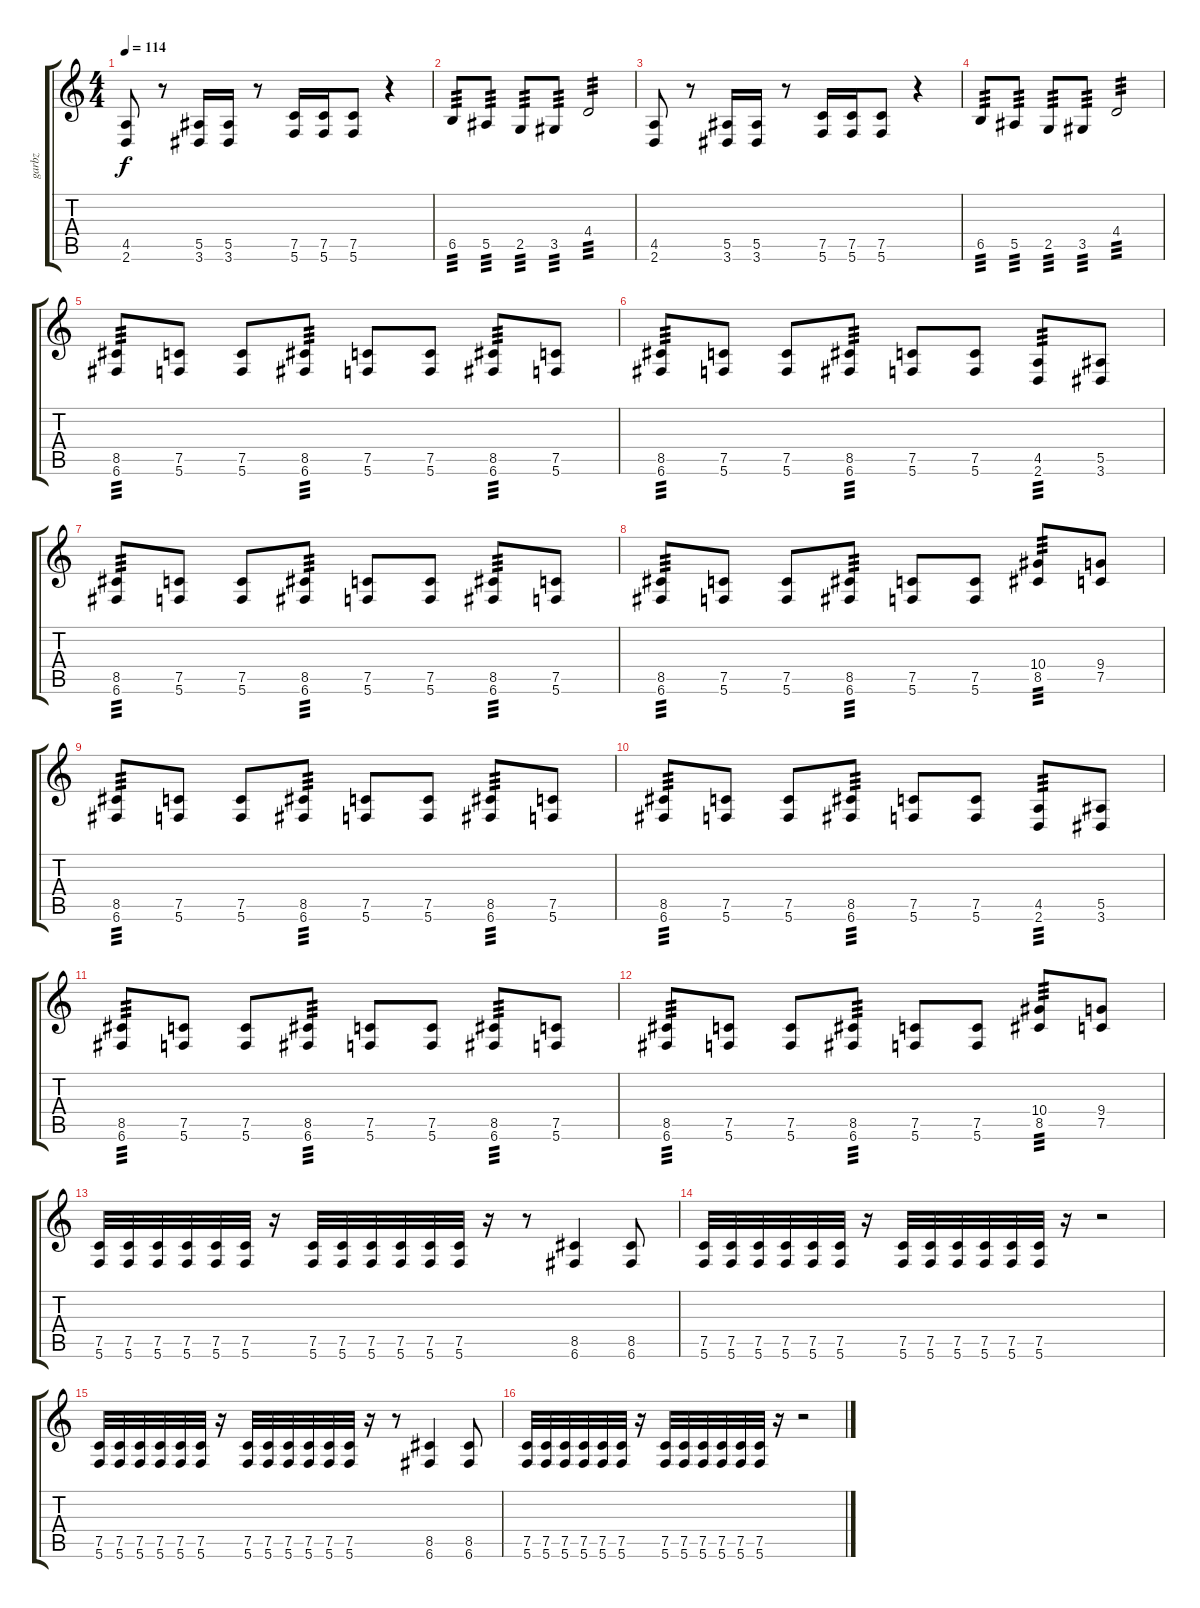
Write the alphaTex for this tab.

\track ("garbz" "garbz") {solo instrument distortionguitar}
\staff {score tabs}
\tuning (C4 G3 Eb3 Bb2 F2 C2) {hide}
\ts (4 4)
\tempo 114
\clef g2
\ks c
(4.5 2.6).8{dy f} r.8 (5.5 3.6).16 (5.5 3.6).16 r.8 (7.5 5.6).16 (7.5 5.6).16 (7.5 5.6).8 r.4 |
6.5.8{tp 3} 5.5.8{tp 3} 2.5.8{tp 3} 3.5.8{tp 3} 4.4.2{tp 3} |
(4.5 2.6).8 r.8 (5.5 3.6).16 (5.5 3.6).16 r.8 (7.5 5.6).16 (7.5 5.6).16 (7.5 5.6).8 r.4 |
6.5.8{tp 3} 5.5.8{tp 3} 2.5.8{tp 3} 3.5.8{tp 3} 4.4.2{tp 3} |
(8.5 6.6).8{tp 3} (7.5 5.6).8 (7.5 5.6).8 (8.5 6.6).8{tp 3} (7.5 5.6).8 (7.5 5.6).8 (8.5 6.6).8{tp 3} (7.5 5.6).8 |
(8.5 6.6).8{tp 3} (7.5 5.6).8 (7.5 5.6).8 (8.5 6.6).8{tp 3} (7.5 5.6).8 (7.5 5.6).8 (4.5 2.6).8{tp 3} (5.5 3.6).8 |
(8.5 6.6).8{tp 3} (7.5 5.6).8 (7.5 5.6).8 (8.5 6.6).8{tp 3} (7.5 5.6).8 (7.5 5.6).8 (8.5 6.6).8{tp 3} (7.5 5.6).8 |
(8.5 6.6).8{tp 3} (7.5 5.6).8 (7.5 5.6).8 (8.5 6.6).8{tp 3} (7.5 5.6).8 (7.5 5.6).8 (10.4 8.5).8{tp 3} (9.4 7.5).8 |
(8.5 6.6).8{tp 3} (7.5 5.6).8 (7.5 5.6).8 (8.5 6.6).8{tp 3} (7.5 5.6).8 (7.5 5.6).8 (8.5 6.6).8{tp 3} (7.5 5.6).8 |
(8.5 6.6).8{tp 3} (7.5 5.6).8 (7.5 5.6).8 (8.5 6.6).8{tp 3} (7.5 5.6).8 (7.5 5.6).8 (4.5 2.6).8{tp 3} (5.5 3.6).8 |
(8.5 6.6).8{tp 3} (7.5 5.6).8 (7.5 5.6).8 (8.5 6.6).8{tp 3} (7.5 5.6).8 (7.5 5.6).8 (8.5 6.6).8{tp 3} (7.5 5.6).8 |
(8.5 6.6).8{tp 3} (7.5 5.6).8 (7.5 5.6).8 (8.5 6.6).8{tp 3} (7.5 5.6).8 (7.5 5.6).8 (10.4 8.5).8{tp 3} (9.4 7.5).8 |
(7.5 5.6).32 (7.5 5.6).32 (7.5 5.6).32 (7.5 5.6).32 (7.5 5.6).32 (7.5 5.6).32 r.16 (7.5 5.6).32 (7.5 5.6).32 (7.5 5.6).32 (7.5 5.6).32 (7.5 5.6).32 (7.5 5.6).32 r.16 r.8 (8.5 6.6).4 (8.5 6.6).8 |
(7.5 5.6).32 (7.5 5.6).32 (7.5 5.6).32 (7.5 5.6).32 (7.5 5.6).32 (7.5 5.6).32 r.16 (7.5 5.6).32 (7.5 5.6).32 (7.5 5.6).32 (7.5 5.6).32 (7.5 5.6).32 (7.5 5.6).32 r.16 r.2 |
(7.5 5.6).32 (7.5 5.6).32 (7.5 5.6).32 (7.5 5.6).32 (7.5 5.6).32 (7.5 5.6).32 r.16 (7.5 5.6).32 (7.5 5.6).32 (7.5 5.6).32 (7.5 5.6).32 (7.5 5.6).32 (7.5 5.6).32 r.16 r.8 (8.5 6.6).4 (8.5 6.6).8 |
(7.5 5.6).32 (7.5 5.6).32 (7.5 5.6).32 (7.5 5.6).32 (7.5 5.6).32 (7.5 5.6).32 r.16 (7.5 5.6).32 (7.5 5.6).32 (7.5 5.6).32 (7.5 5.6).32 (7.5 5.6).32 (7.5 5.6).32 r.16 r.2
